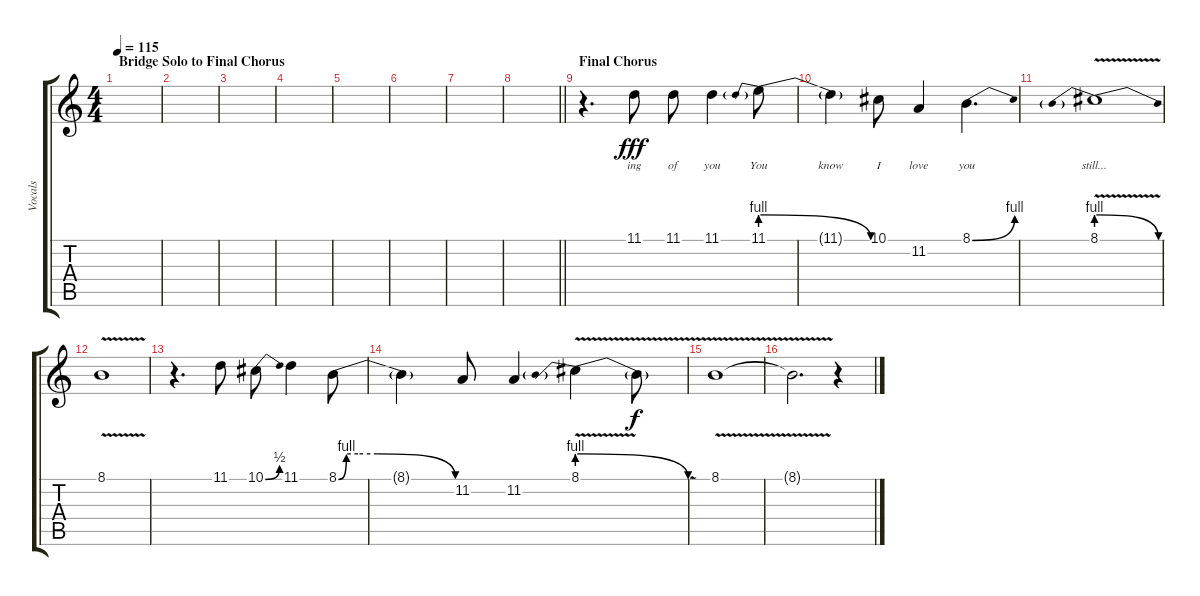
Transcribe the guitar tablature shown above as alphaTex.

\track ("Vocals" "Vocals") {instrument trumpet}
\staff {score tabs}
\tuning (Eb4 Bb3 Gb3 Db3 Ab2 Eb2) {hide}
\ts (4 4)
\section ("" "Bridge Solo to Final Chorus")
\tempo 115
\clef g2
\ks c
|
|
|
|
|
|
|
\barLineRight lightlight
|
\section ("" "Final Chorus")
r.4{d} 11.1.8{lyrics (0 "ing") lyrics (1 "") lyrics (2 "") lyrics (3 "") lyrics (4 "") dy fff} 11.1.8{lyrics (0 "of") lyrics (1 "") lyrics (2 "") lyrics (3 "") lyrics (4 "")} 11.1.4{lyrics (0 "you") lyrics (1 "") lyrics (2 "") lyrics (3 "") lyrics (4 "")} 11.1{be (prebendrelease 0 4 60 0)}.8{lyrics (0 "You") lyrics (1 "") lyrics (2 "") lyrics (3 "") lyrics (4 "")} |
11.1{t}.4{lyrics (0 "know") lyrics (1 "") lyrics (2 "") lyrics (3 "") lyrics (4 "")} 10.1.8{lyrics (0 "I") lyrics (1 "") lyrics (2 "") lyrics (3 "") lyrics (4 "")} 11.2.4{lyrics (0 "love") lyrics (1 "") lyrics (2 "") lyrics (3 "") lyrics (4 "")} 8.1{be (bend 0 0 60 4)}.4{d lyrics (0 "you") lyrics (1 "") lyrics (2 "") lyrics (3 "") lyrics (4 "")} |
8.1{be (prebendrelease 0 4 60 0) v}.1{lyrics (0 "still...") lyrics (1 "") lyrics (2 "") lyrics (3 "") lyrics (4 "")} |
8.1{v}.1 |
r.4{d} 11.1.8 10.1{be (bend 0 0 60 2)}.8 11.1.4 8.1{be (custom 0 0 4 4 10 4 20 4 60 0)}.8 |
8.1{t}.4 11.2.8 11.2.4 8.1{be (prebendrelease 0 4 60 0) v}.4 8.1{v t}.8{dy f} |
8.1{v}.1 |
8.1{t}.2{d} r.4
